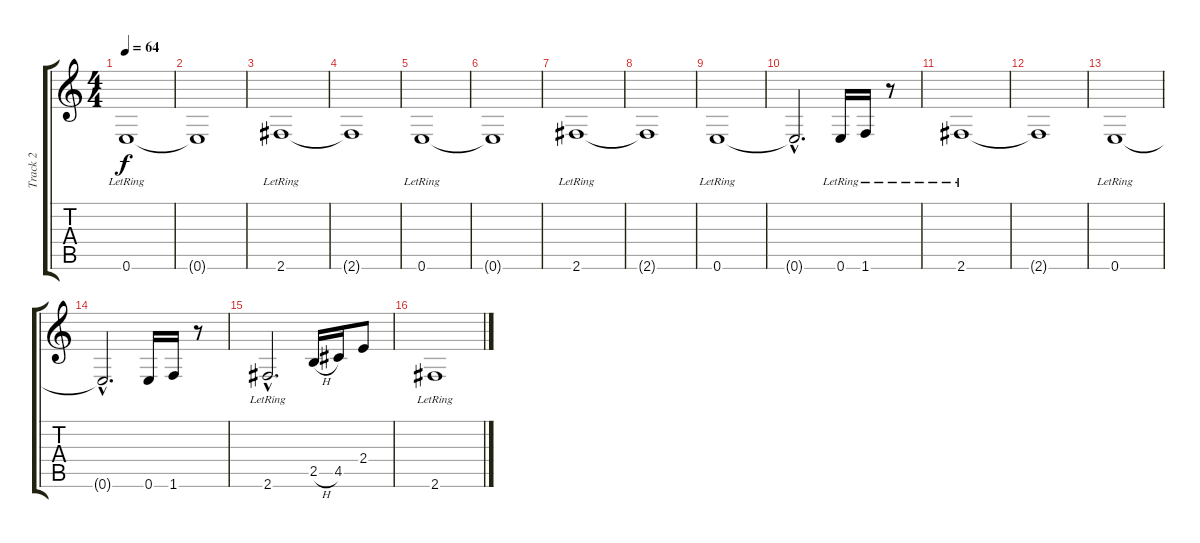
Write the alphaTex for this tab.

\track ("Track 2" "Track 2") {instrument overdrivenguitar}
\staff {score tabs}
\tuning (E4 B3 G3 D3 A2 E2) {hide}
\ts (4 4)
\tempo 64
\clef g2
\ks c
0.6{lr}.1{dy f instrument overdrivenguitar} |
0.6{t}.1 |
2.6{lr}.1 |
2.6{t}.1 |
0.6{lr}.1 |
0.6{t}.1 |
2.6{lr}.1 |
2.6{t}.1 |
0.6{lr}.1 |
0.6{hac t}.2{d} 0.6{lr}.16 1.6{lr}.16 r.8 |
2.6{lr}.1 |
2.6{t}.1 |
0.6{lr}.1 |
0.6{hac t}.2{d} 0.6.16 1.6.16 r.8 |
2.6{hac lr}.2{d} 2.5{h}.16 4.5.16 2.4.8 |
2.6{lr}.1
